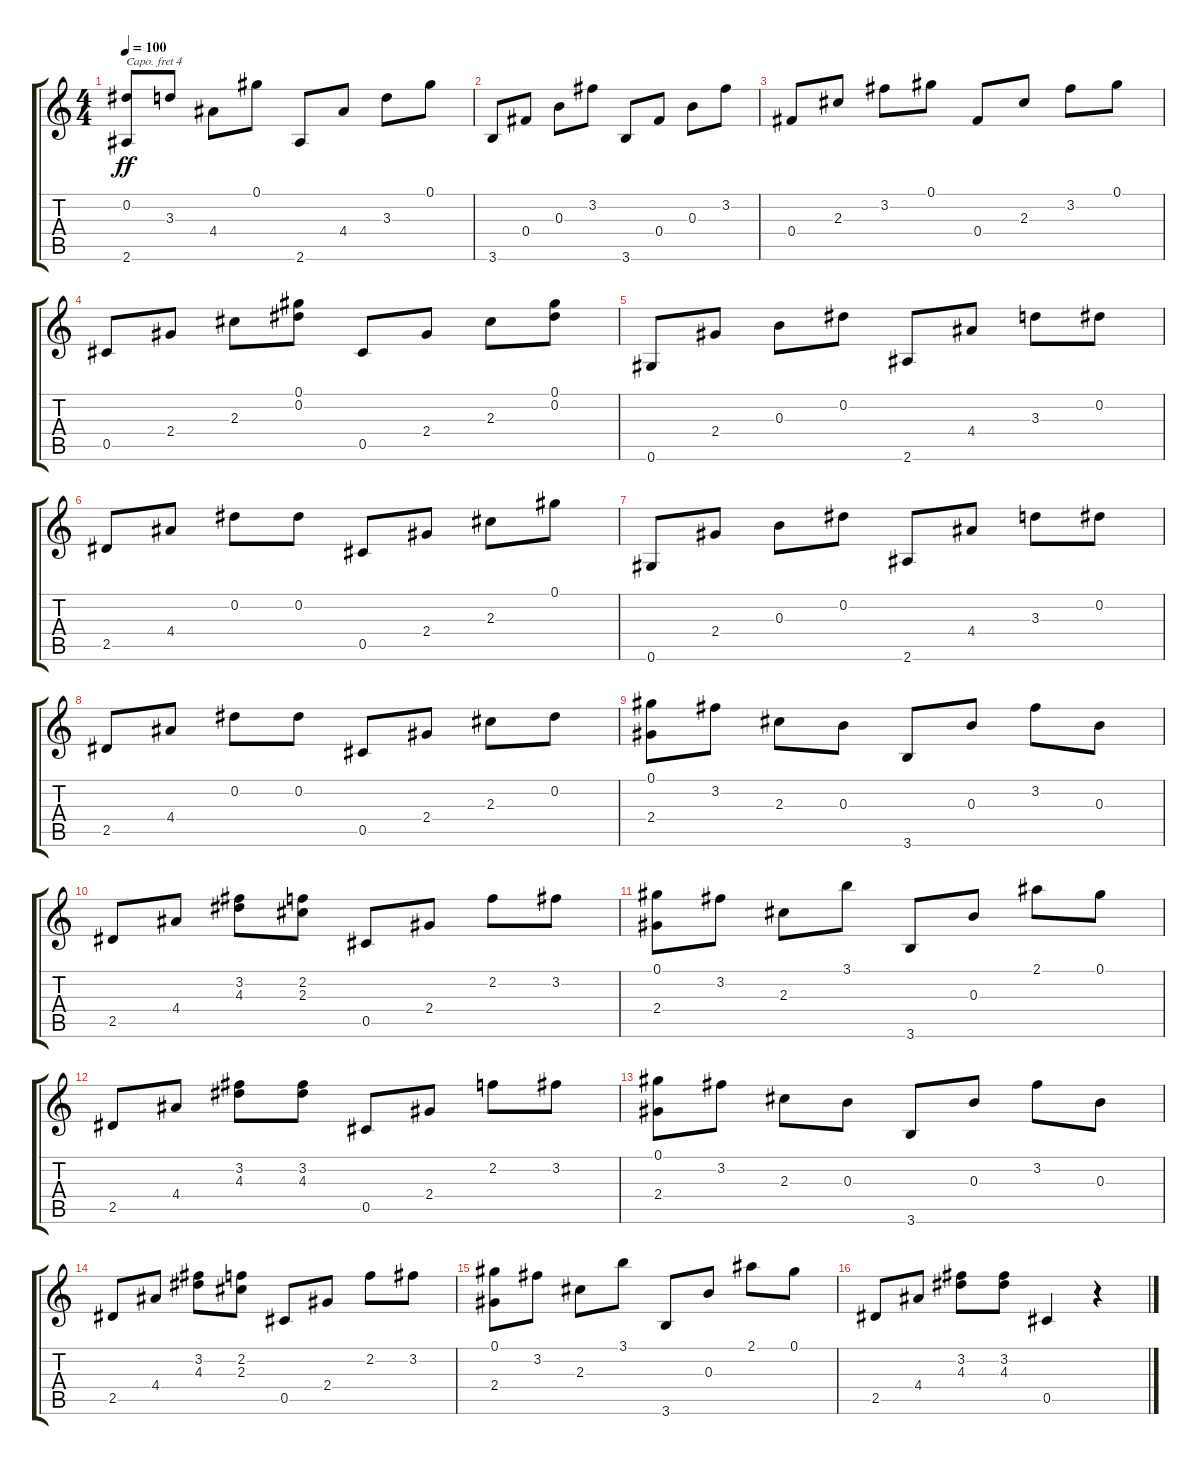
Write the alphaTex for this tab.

\track "" {instrument acousticguitarsteel}
\staff {score tabs}
\capo 4
\tuning (E4 B3 G3 D3 A2 E2) {hide}
\ts (4 4)
\tempo 100
\clef g2
\ks c
(0.2 2.6).8{dy ff} 3.3.8 4.4.8 0.1.8 2.6.8 4.4.8 3.3.8 0.1.8 |
3.6.8 0.4.8 0.3.8 3.2.8 3.6.8 0.4.8 0.3.8 3.2.8 |
0.4.8 2.3.8 3.2.8 0.1.8 0.4.8 2.3.8 3.2.8 0.1.8 |
0.5.8 2.4.8 2.3.8 (0.1 0.2).8 0.5.8 2.4.8 2.3.8 (0.1 0.2).8 |
0.6.8 2.4.8 0.3.8 0.2.8 2.6.8 4.4.8 3.3.8 0.2.8 |
2.5.8 4.4.8 0.2.8 0.2.8 0.5.8 2.4.8 2.3.8 0.1.8 |
0.6.8 2.4.8 0.3.8 0.2.8 2.6.8 4.4.8 3.3.8 0.2.8 |
2.5.8 4.4.8 0.2.8 0.2.8 0.5.8 2.4.8 2.3.8 0.2.8 |
(0.1 2.4).8 3.2.8 2.3.8 0.3.8 3.6.8 0.3.8 3.2.8 0.3.8 |
2.5.8 4.4.8 (3.2 4.3).8 (2.2 2.3).8 0.5.8 2.4.8 2.2.8 3.2.8 |
(0.1 2.4).8 3.2.8 2.3.8 3.1.8 3.6.8 0.3.8 2.1.8 0.1.8 |
2.5.8 4.4.8 (3.2 4.3).8 (3.2 4.3).8 0.5.8 2.4.8 2.2.8 3.2.8 |
(0.1 2.4).8 3.2.8 2.3.8 0.3.8 3.6.8 0.3.8 3.2.8 0.3.8 |
2.5.8 4.4.8 (3.2 4.3).8 (2.2 2.3).8 0.5.8 2.4.8 2.2.8 3.2.8 |
(0.1 2.4).8 3.2.8 2.3.8 3.1.8 3.6.8 0.3.8 2.1.8 0.1.8 |
2.5.8 4.4.8 (3.2 4.3).8 (3.2 4.3).8 0.5.4 r.4
